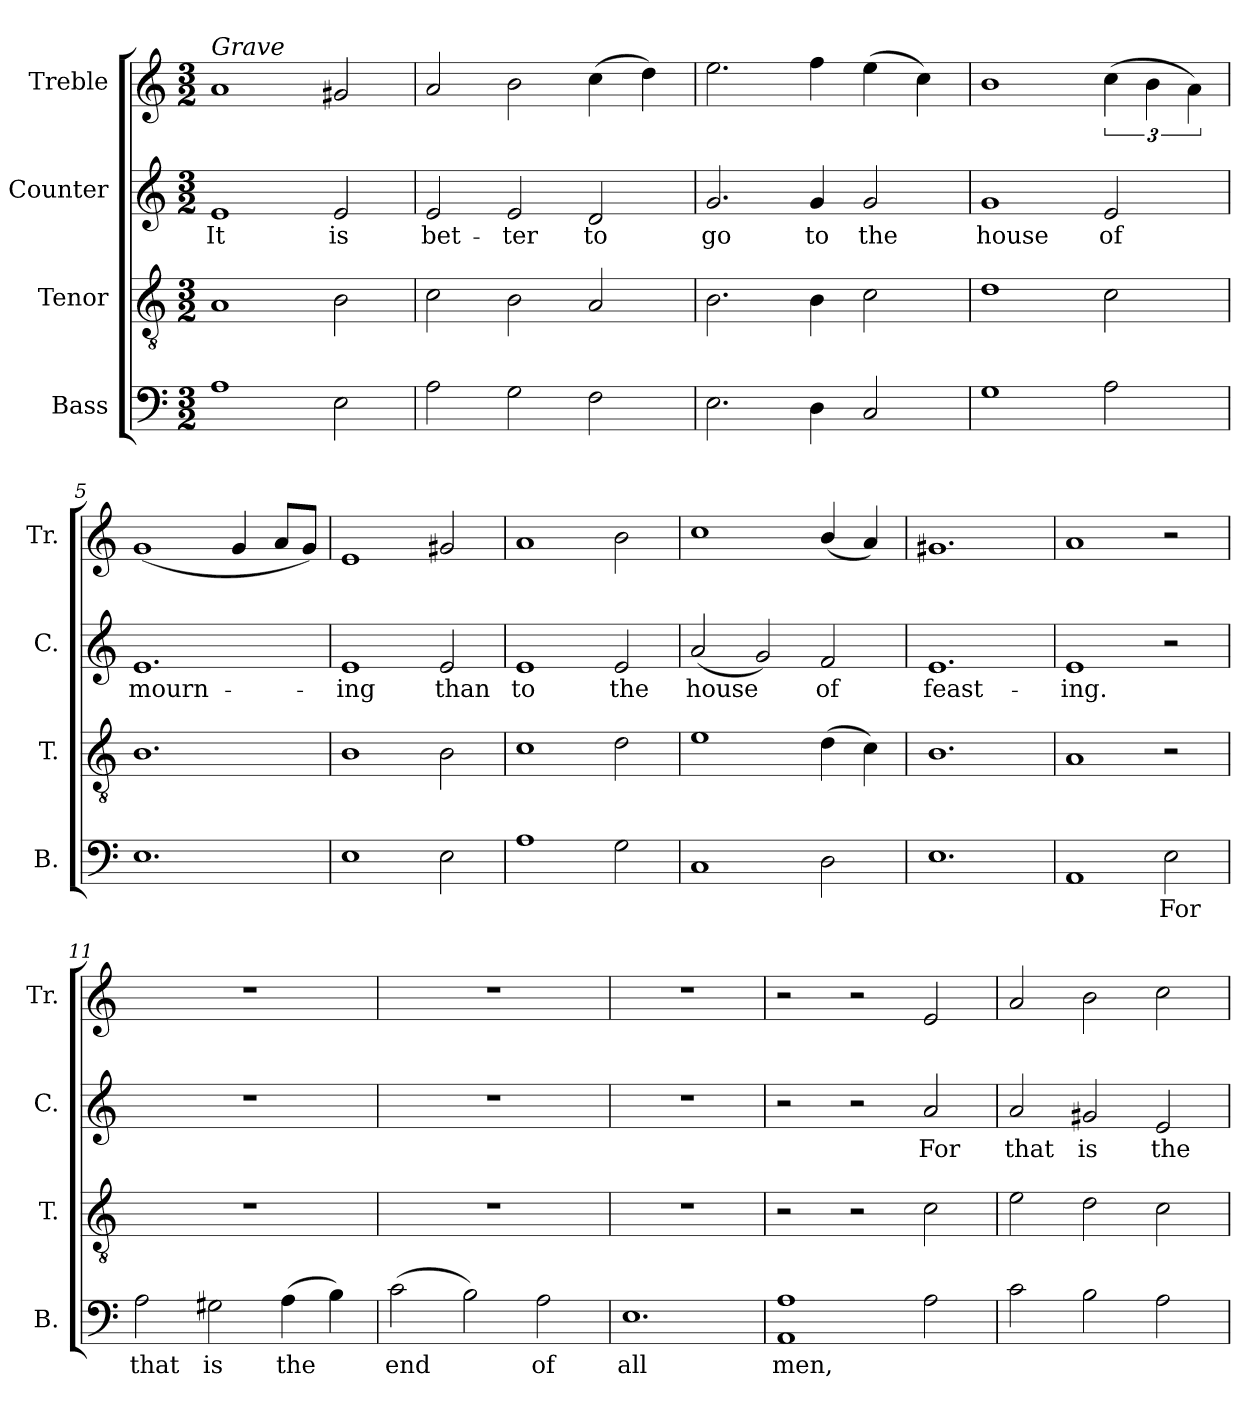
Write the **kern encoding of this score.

**kern	**text	**kern	**kern	**text	**kern
*part4	*part4	*part3	*part2	*part2	*part1
*staff4	*staff4	*staff3	*staff2	*staff2	*staff1
*I"Bass	*	*I"Tenor	*I"Counter	*	*I"Treble
*I'B.	*	*I'T.	*I'C.	*	*I'Tr.
*clefF4	*	*clefGv2	*clefG2	*	*clefG2
*k[]	*	*k[]	*k[]	*	*k[]
*M3/2	*	*M3/2	*M3/2	*	*M3/2
=1	=1	=1	=1	=1	=1
!	!	!	!	!	!LO:TX:a:i:t=Grave
1A	.	1A	1e	It	1a
2E\	.	2B\	2e/	is	2g#X/
=2	=2	=2	=2	=2	=2
2A\	.	2c\	2e/	bet-	2a/
2G\	.	2B\	2e/	-ter	2b\
2F\	.	2A/	2d/	to	(4cc\
.	.	.	.	.	4dd\)
=3	=3	=3	=3	=3	=3
2.E\	.	2.B\	2.g/	go	2.ee\
4D\	.	4B\	4g/	to	4ff\
2C/	.	2c\	2g/	the	(4ee\
.	.	.	.	.	4cc\)
=4	=4	=4	=4	=4	=4
1G	.	1d	1g	house	1b
2A\	.	2c\	2e/	of	(6cc\
.	.	.	.	.	6b\
.	.	.	.	.	6a\)
=5	=5	=5	=5	=5	=5
1.E	.	1.B	1.e	mourn-	(1g
.	.	.	.	.	4g/
.	.	.	.	.	8a/L
.	.	.	.	.	8g/J)
=6	=6	=6	=6	=6	=6
1E	.	1B	1e	-ing	1e
2E\	.	2B\	2e/	than	2g#X/
=7	=7	=7	=7	=7	=7
1A	.	1c	1e	to	1a
2G\	.	2d\	2e/	the	2b\
!!LO:LB:g=z
=8	=8	=8	=8	=8	=8
1C	.	1e	(2a/	house	1cc
.	.	.	2g/)	.	.
2D\	.	(4d\	2f/	of	(4b/
.	.	4c\)	.	.	4a/)
=9	=9	=9	=9	=9	=9
1.E	.	1.B	1.e	feast-	1.g#X
=10	=10	=10	=10	=10	=10
1AA	.	1A	1e	-ing.	1a
2E\	For	2r	2r	.	2r
=11	=11	=11	=11	=11	=11
2A\	that	1.r	1.r	.	1.r
2G#X\	is	.	.	.	.
(4A\	the	.	.	.	.
4B\)	.	.	.	.	.
=12	=12	=12	=12	=12	=12
(2c\	end	1.r	1.r	.	1.r
2B\)	.	.	.	.	.
2A\	of	.	.	.	.
=13	=13	=13	=13	=13	=13
1.E	all	1.r	1.r	.	1.r
=14	=14	=14	=14	=14	=14
1AA 1A	men,	2r	2r	.	2r
.	.	2r	2r	.	2r
2A\	.	2c\	2a/	For	2e/
=15	=15	=15	=15	=15	=15
2c\	.	2e\	2a/	that	2a/
2B\	.	2d\	2g#X/	is	2b\
2A\	.	2c\	2e/	the	2cc\
=	=	=	=	=	=
*-	*-	*-	*-	*-	*-
